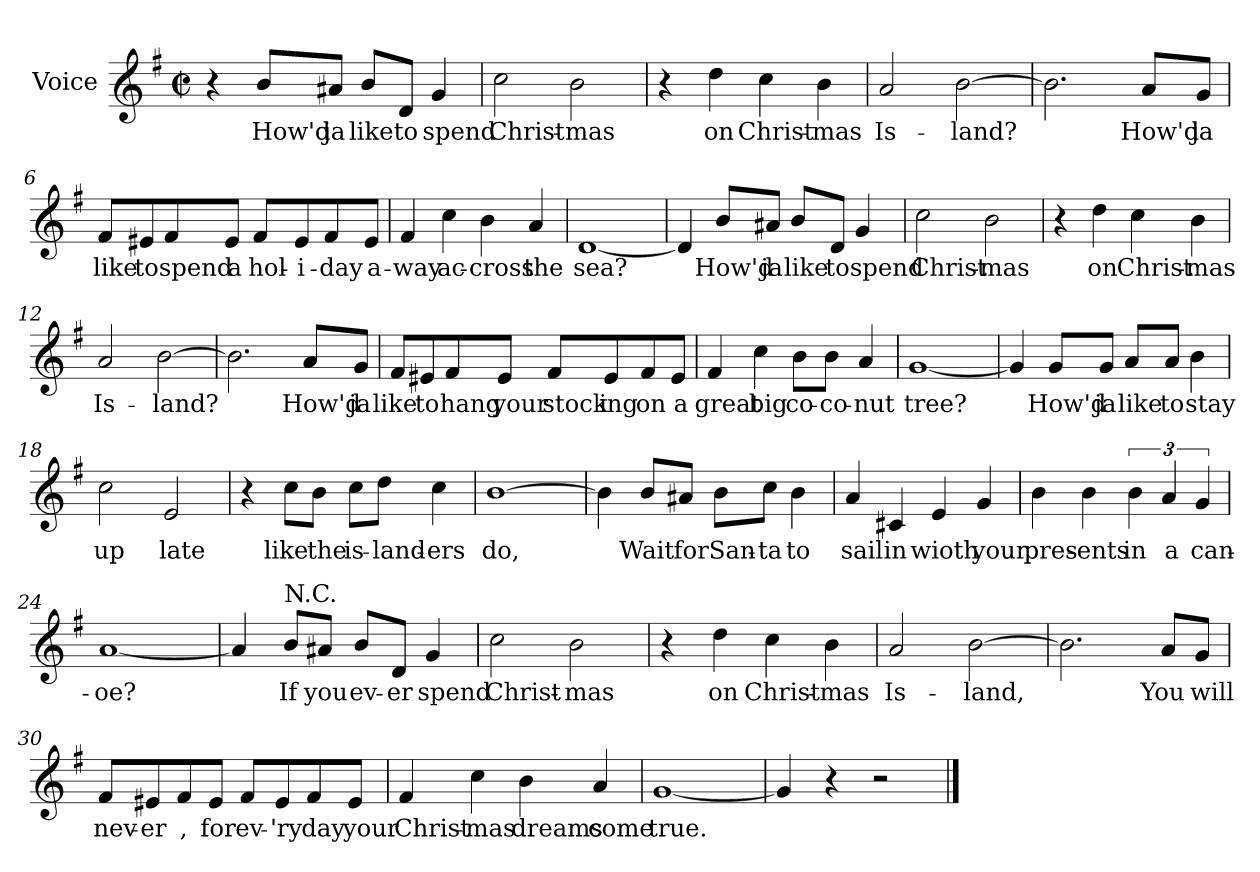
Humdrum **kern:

**kern	**text
*part1	*part1
*staff1	*staff1
*I"Voice	*
*I'Vo.	*
*clefG2	*
*k[f#]	*
*G:	*
*M2/2	*
*met(c|)	*
=1	=1
4r	.
8b/L	How'd
8a#X/J	ja
8b/L	like
8d/J	to
4g/	spend
=2	=2
2cc\	Christ-
2b\	-mas
=3	=3
4r	.
4dd\	on
4cc\	Christ-
4b\	-mas
=4	=4
2a/	Is-
[2b\	-land?
!!LO:LB:g=z
=5	=5
2.b\]	.
8a/L	How'd
8g/J	ja
=6	=6
8f#/L	like
8e#X/	to
8f#/	spend
8e#/J	a
8f#/L	hol-
8e#/	-i-
8f#/	-day
8e#/J	a-
=7	=7
4f#/	-way
4cc\	ac-
4b\	-cross
4a/	the
=8	=8
[1d	sea?
!!LO:LB:g=z
=9	=9
4d/]	.
8b/L	How'd
8a#X/J	ja
8b/L	like
8d/J	to
4g/	spend
=10	=10
2cc\	Christ-
2b\	-mas
=11	=11
4r	.
4dd\	on
4cc\	Christ-
4b\	-mas
=12	=12
2a/	Is-
[2b\	-land?
=13	=13
2.b\]	.
8a/L	How'd
8g/J	ja
!!LO:LB:g=z
=14	=14
8f#/L	like
8e#X/	to
8f#/	hang
8e#/J	your
8f#/L	stock
8e#/	ing
8f#/	on
8e#/J	a
=15	=15
4f#/	great
4cc\	big
8b\L	co-
8b\J	-co-
4a/	-nut
=16	=16
[1g	tree?
!!LO:LB:g=z
=17	=17
4g/]	.
8g/L	How'd
8g/J	ja
8a/L	like
8a/J	to
4b\	stay
=18	=18
2cc\	up
2e/	late
=19	=19
4r	.
8cc\L	like
8b\J	the
8cc\L	is-
8dd\J	-land-
4cc\	-ers
=20	=20
[1b	do,
!!LO:LB:g=z
=21	=21
4b\]	.
8b/L	Wait
8a#X/J	for
8b\L	San-
8cc\J	-ta
4b\	to
=22	=22
4a/	sail
4c#X/	in
4e/	wioth
4g/	your
=23	=23
4b\	pres-
4b\	-ents
6b\	in
6a/	a
6g/	can-
=24	=24
[1a	-oe?
!!LO:LB:g=z
=25	=25
4a/]	.
!LO:TX:a:t=N.C.	!
8b/L	If
8a#X/J	you
8b/L	ev-
8d/J	-er
4g/	spend
=26	=26
2cc\	Christ-
2b\	-mas
=27	=27
4r	.
4dd\	on
4cc\	Christ-
4b\	-mas
=28	=28
2a/	Is-
[2b\	-land,
=29	=29
2.b\]	.
8a/L	You
8g/J	will
!!LO:LB:g=z
=30	=30
8f#/L	nev-
8e#X/	-er
8f#/	,
8e#/J	for
8f#/L	ev-
8e#/	-'ry
8f#/	day
8e#/J	your
=31	=31
4f#/	Christ-
4cc\	-mas
4b\	dreams
4a/	come
=32	=32
[1g	true.
=33	=33
4g/]	.
4r	.
2r	.
==	==
*-	*-
